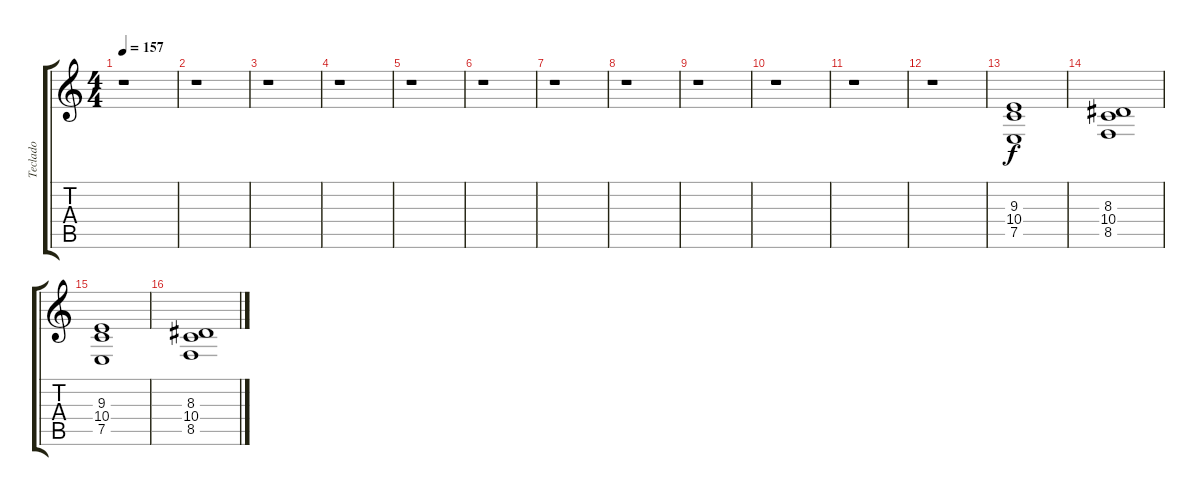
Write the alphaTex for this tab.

\track ("Teclado" "Teclado") {instrument stringensemble2}
\staff {score tabs}
\tuning (E4 B3 G3 D3 A2 E2) {hide}
\ts (4 4)
\tempo 157
\clef g2
\ks c
r.1{dy f} |
r.1 |
r.1 |
r.1 |
r.1 |
r.1 |
r.1 |
r.1 |
r.1 |
r.1 |
r.1 |
r.1 |
(9.3 10.4 7.5).1 |
(8.3 10.4 8.5).1 |
(9.3 10.4 7.5).1 |
(8.3 10.4 8.5).1
